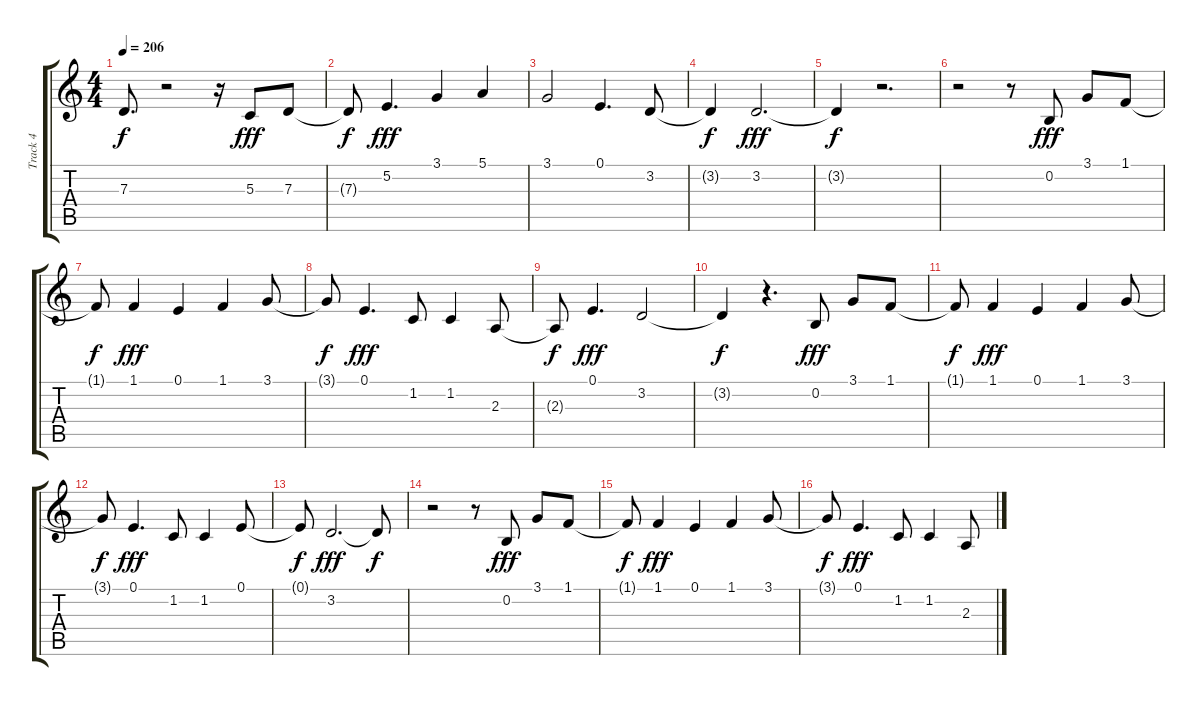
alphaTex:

\track ("Track 4" "Track 4") {instrument voiceoohs}
\staff {score tabs}
\tuning (E4 B3 G3 D3 A2 E2) {hide}
\ts (4 4)
\tempo 206
\clef g2
\ks c
7.3{t}.8{d dy f} r.2 r.16 5.3.8{dy fff} 7.3.8 |
7.3{t}.8{dy f} 5.2.4{d dy fff} 3.1.4 5.1.4 |
3.1.2 0.1.4{d} 3.2.8 |
3.2{t}.4{dy f} 3.2.2{d dy fff} |
3.2{t}.4{dy f} r.2{d} |
r.2 r.8 0.2.8{dy fff} 3.1.8 1.1.8 |
1.1{t}.8{dy f} 1.1.4{dy fff} 0.1.4 1.1.4 3.1.8 |
3.1{t}.8{dy f} 0.1.4{d dy fff} 1.2.8 1.2.4 2.3.8 |
2.3{t}.8{dy f} 0.1.4{d dy fff} 3.2.2 |
3.2{t}.4{dy f} r.4{d} 0.2.8{dy fff} 3.1.8 1.1.8 |
1.1{t}.8{dy f} 1.1.4{dy fff} 0.1.4 1.1.4 3.1.8 |
3.1{t}.8{dy f} 0.1.4{d dy fff} 1.2.8 1.2.4 0.1.8 |
0.1{t}.8{dy f} 3.2.2{d dy fff} 3.2{t}.8{dy f} |
r.2 r.8 0.2.8{dy fff} 3.1.8 1.1.8 |
1.1{t}.8{dy f} 1.1.4{dy fff} 0.1.4 1.1.4 3.1.8 |
3.1{t}.8{dy f} 0.1.4{d dy fff} 1.2.8 1.2.4 2.3.8
